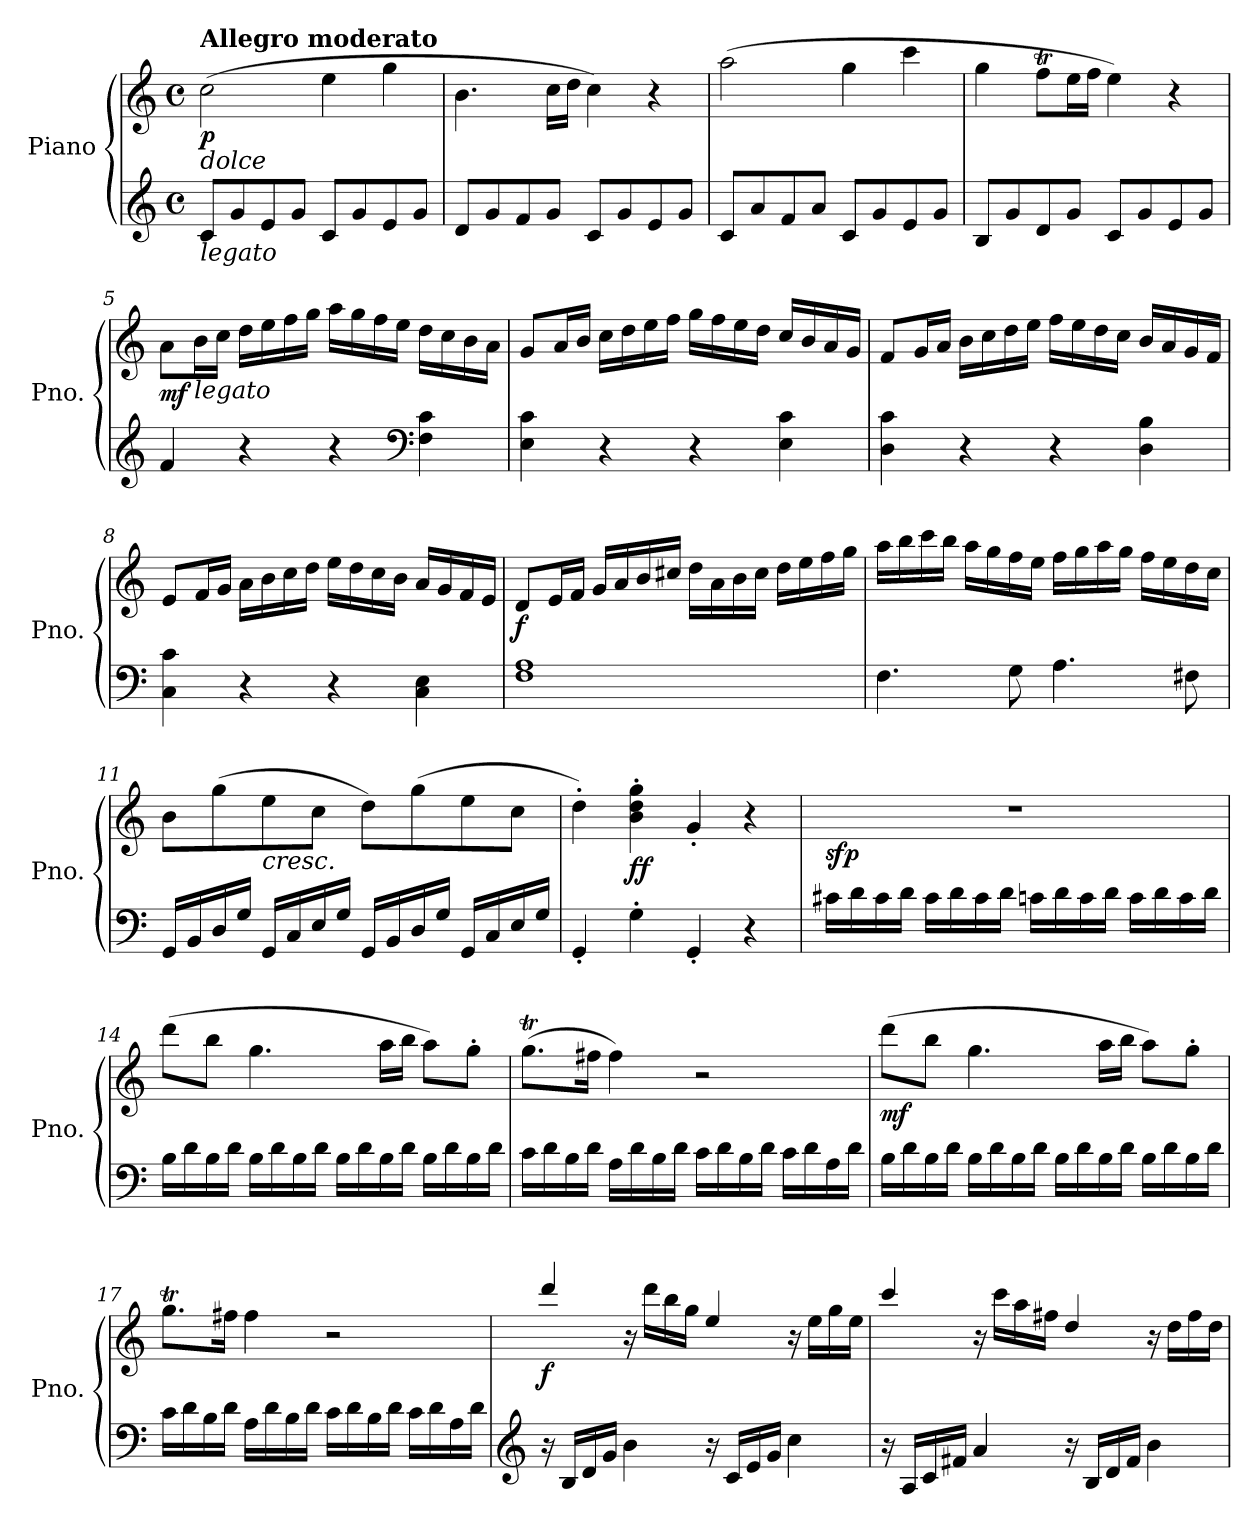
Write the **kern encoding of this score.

**kern	**kern	**dynam
*part1	*part1	*part1
*staff2	*staff1	*staff1/2
*I"Piano	*	*
*I'Pno.	*	*
*clefG2	*clefG2	*
*k[]	*k[]	*
*M4/4	*M4/4	*
*met(c)	*met(c)	*
=1	=1	=1
!	!LO:TX:a:B:t=Allegro moderato	!
!	!LO:TX:b:i:t=dolce	!
!LO:TX:b:i:t=legato	!	!
!	!	!LO:DY:b
8c/L	(>2cc\	p
8g/	.	.
8e/	.	.
8g/J	.	.
8c/L	4ee\	.
8g/	.	.
8e/	4gg\	.
8g/J	.	.
=2	=2	=2
8d/L	4.b\	.
8g/	.	.
8f/	.	.
8g/J	16cc\LL	.
.	16dd\JJ	.
8c/L	4cc\)	.
8g/	.	.
8e/	4r	.
8g/J	.	.
=3	=3	=3
8c/L	(>2aa\	.
8a/	.	.
8f/	.	.
8a/J	.	.
8c/L	4gg\	.
8g/	.	.
8e/	4ccc\	.
8g/J	.	.
=4	=4	=4
8B/L	4gg\	.
8g/	.	.
8d/	8ffT\L	.
8g/J	16ee\L	.
.	16ff\JJ	.
8c/L	4ee\)	.
8g/	.	.
8e/	4r	.
8g/J	.	.
!!LO:LB:g=z
=5	=5	=5
!	!	!LO:DY:b
4f/	8a\L	mf
!	!LO:TX:b:i:t=legato	!
.	16b\L	.
.	16cc\JJ	.
4r	16dd\LL	.
.	16ee\	.
.	16ff\	.
.	16gg\JJ	.
4r	16aa\LL	.
.	16gg\	.
.	16ff\	.
.	16ee\JJ	.
*clefF4	*	*
4F\ 4c\	16dd\LL	.
.	16cc\	.
.	16b\	.
.	16a\JJ	.
=6	=6	=6
4E\ 4c\	8g/L	.
.	16a/L	.
.	16b/JJ	.
4r	16cc\LL	.
.	16dd\	.
.	16ee\	.
.	16ff\JJ	.
4r	16gg\LL	.
.	16ff\	.
.	16ee\	.
.	16dd\JJ	.
4E\ 4c\	16cc/LL	.
.	16b/	.
.	16a/	.
.	16g/JJ	.
=7	=7	=7
4D\ 4c\	8f/L	.
.	16g/L	.
.	16a/JJ	.
4r	16b\LL	.
.	16cc\	.
.	16dd\	.
.	16ee\JJ	.
4r	16ff\LL	.
.	16ee\	.
.	16dd\	.
.	16cc\JJ	.
4D\ 4B\	16b/LL	.
.	16a/	.
.	16g/	.
.	16f/JJ	.
!!LO:LB:g=z
=8	=8	=8
4C\ 4c\	8e/L	.
.	16f/L	.
.	16g/JJ	.
4r	16a\LL	.
.	16b\	.
.	16cc\	.
.	16dd\JJ	.
4r	16ee\LL	.
.	16dd\	.
.	16cc\	.
.	16b\JJ	.
4C\ 4E\	16a/LL	.
.	16g/	.
.	16f/	.
.	16e/JJ	.
=9	=9	=9
!	!	!LO:DY:b
1F 1A	8d/L	f
.	16e/L	.
.	16f/JJ	.
.	16g/LL	.
.	16a/	.
.	16b/	.
.	16cc#X/JJ	.
.	16dd\LL	.
.	16a\	.
.	16b\	.
.	16cc#\JJ	.
.	16dd\LL	.
.	16ee\	.
.	16ff\	.
.	16gg\JJ	.
=10	=10	=10
4.F\	16aa\LL	.
.	16bb\	.
.	16ccc\	.
.	16bb\JJ	.
.	16aa\LL	.
.	16gg\	.
8G\	16ff\	.
.	16ee\JJ	.
4.A\	16ff\LL	.
.	16gg\	.
.	16aa\	.
.	16gg\JJ	.
.	16ff\LL	.
.	16ee\	.
8F#X\	16dd\	.
.	16cc\JJ	.
!!LO:LB:g=z
=11	=11	=11
16GG/LL	8b\L	.
16BB/	.	.
16D/	(>8gg\	.
16G/JJ	.	.
!	!LO:TX:b:i:t=cresc.	!
16GG/LL	8ee\	.
16C/	.	.
16E/	8cc\J	.
16G/JJ	.	.
16GG/LL	8dd\L)	.
16BB/	.	.
16D/	(>8gg\	.
16G/JJ	.	.
16GG/LL	8ee\	.
16C/	.	.
16E/	8cc\J	.
16G/JJ	.	.
=12	=12	=12
4GG'/	4dd'\)	.
!	!	!LO:DY:b
4G'\	4b\' 4dd\' 4gg\'	ff
4GG'/	4g'/	.
4r	4r	.
=13	=13	=13
!	!	!LO:DY:b
16c#X\LL	1r	sfp
16d\	.	.
16c#\	.	.
16d\JJ	.	.
16c#\LL	.	.
16d\	.	.
16c#\	.	.
16d\JJ	.	.
16cn\LL	.	.
16d\	.	.
16c\	.	.
16d\JJ	.	.
16c\LL	.	.
16d\	.	.
16c\	.	.
16d\JJ	.	.
!!LO:LB:g=z
=14	=14	=14
16B\LL	(>8ddd\L	.
16d\	.	.
16B\	8bb\J	.
16d\JJ	.	.
16B\LL	4.gg\	.
16d\	.	.
16B\	.	.
16d\JJ	.	.
16B\LL	.	.
16d\	.	.
16B\	16aa\LL	.
16d\JJ	16bb\JJ	.
16B\LL	8aa\L)	.
16d\	.	.
16B\	8gg'\J	.
16d\JJ	.	.
=15	=15	=15
16c\LL	(>8.ggT\L	.
16d\	.	.
16B\	.	.
16d\JJ	16ff#X\Jk	.
16A\LL	4ff#\)	.
16d\	.	.
16B\	.	.
16d\JJ	.	.
16c\LL	2r	.
16d\	.	.
16B\	.	.
16d\JJ	.	.
16c\LL	.	.
16d\	.	.
16A\	.	.
16d\JJ	.	.
=16	=16	=16
!	!	!LO:DY:b
16B\LL	(>8ddd\L	mf
16d\	.	.
16B\	8bb\J	.
16d\JJ	.	.
16B\LL	4.gg\	.
16d\	.	.
16B\	.	.
16d\JJ	.	.
16B\LL	.	.
16d\	.	.
16B\	16aa\LL	.
16d\JJ	16bb\JJ	.
16B\LL	8aa\L)	.
16d\	.	.
16B\	8gg'\J	.
16d\JJ	.	.
!!LO:PB:g=z
=17	=17	=17
16c\LL	8.ggT\L	.
16d\	.	.
16B\	.	.
16d\JJ	16ff#X\Jk	.
16A\LL	4ff#\	.
16d\	.	.
16B\	.	.
16d\JJ	.	.
16c\LL	2r	.
16d\	.	.
16B\	.	.
16d\JJ	.	.
16c\LL	.	.
16d\	.	.
16A\	.	.
16d\JJ	.	.
=18	=18	=18
*clefG2	*	*
!	!	!LO:DY:b
16r	4ddd/	f
16B/LL	.	.
16d/	.	.
16g/JJ	.	.
4b\	16r	.
.	16ddd\LL	.
.	16bb\	.
.	16gg\JJ	.
16r	4ee/	.
16c/LL	.	.
16e/	.	.
16g/JJ	.	.
4cc\	16r	.
.	16ee\LL	.
.	16gg\	.
.	16ee\JJ	.
=19	=19	=19
16r	4ccc/	.
16A/LL	.	.
16c/	.	.
16f#X/JJ	.	.
4a/	16r	.
.	16ccc\LL	.
.	16aa\	.
.	16ff#X\JJ	.
16r	4dd/	.
16B/LL	.	.
16d/	.	.
16f#/JJ	.	.
4b\	16r	.
.	16dd\LL	.
.	16ff#\	.
.	16dd\JJ	.
=	=	=
*-	*-	*-
